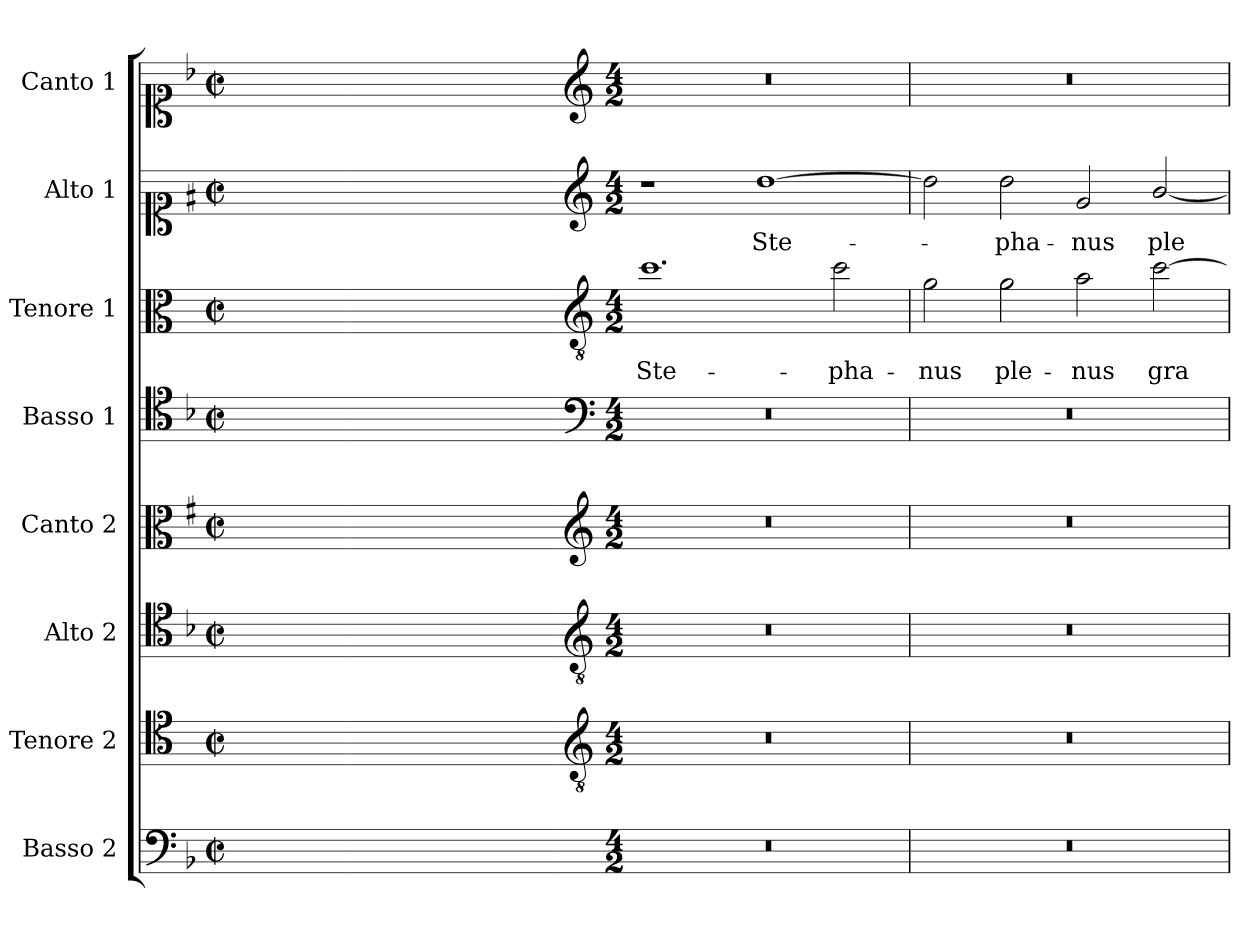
**kern	**kern	**kern	**kern	**kern	**kern	**text	**kern	**text	**kern
*part8	*part7	*part6	*part5	*part4	*part3	*part3	*part2	*part2	*part1
*staff8	*staff7	*staff6	*staff5	*staff4	*staff3	*staff3	*staff2	*staff2	*staff1
*I"Basso 2	*I"Tenore 2	*I"Alto 2	*I"Canto 2	*I"Basso 1	*I"Tenore 1	*	*I"Alto 1	*	*I"Canto 1
*I'B2	*I'T2	*I'A2	*I'C2	*I'B1	*I'T1	*	*I'A1	*	*I'C1
*clefF4	*clefC4	*clefC4	*clefC3	*clefC4	*clefC3	*	*clefC1	*	*clefC1
*	*ITrd4c7	*	*ITrd1c2	*	*ITrd4c7	*	*ITrd1c2	*	*
*k[b-]	*k[b-]	*k[b-]	*k[b-]	*k[b-]	*k[b-]	*	*k[b-]	*	*k[b-]
*F:	*F:	*F:	*F:	*F:	*F:	*	*F:	*	*F:
*M2/2	*M2/2	*M2/2	*M2/2	*M2/2	*M2/2	*	*M2/2	*	*M2/2
*met(c|)	*met(c|)	*met(c|)	*met(c|)	*met(c|)	*met(c|)	*	*met(c|)	*	*met(c|)
=	=	=	=	=	=	=	=	=	=
1ryy	1ryy	1ryy	1ryy	1ryy	1ryy	.	1ryy	.	1ryy
=1X-	=1X-	=1X-	=1X-	=1X-	=1X-	=1X-	=1X-	=1X-	=1X-
4ryy	4ryy	4ryy	4ryy	4ryy	4ryy	.	4ryy	.	4ryy
4ryy	4ryy	4ryy	4ryy	4ryy	4ryy	.	4ryy	.	4ryy
4ryy	4ryy	4ryy	4ryy	4ryy	4ryy	.	4ryy	.	4ryy
4ryy	4ryy	4ryy	4ryy	4ryy	4ryy	.	4ryy	.	4ryy
=1-	=1-	=1-	=1-	=1-	=1-	=1-	=1-	=1-	=1-
*	*clefGv2	*clefGv2	*clefG2	*clefF4	*clefGv2	*	*clefG2	*	*clefG2
*M4/2	*M4/2	*M4/2	*M4/2	*M4/2	*M4/2	*	*M4/2	*	*M4/2
!	!	!	!	!	!	!LO:LY:b	!	!	!
0r	0r	0r	0r	0r	1.f	Ste-	1r	.	0r
!	!	!	!	!	!	!	!	!LO:LY:b	!
.	.	.	.	.	.	.	[1cc	Ste-	.
!	!	!	!	!	!	!LO:LY:b	!	!	!
.	.	.	.	.	2f\	-pha-	.	.	.
=2	=2	=2	=2	=2	=2	=2	=2	=2	=2
!	!	!	!	!	!	!LO:LY:b	!	!	!
0r	0r	0r	0r	0r	2c\	-nus	2cc\]	.	0r
!	!	!	!	!	!	!LO:LY:b	!	!LO:LY:b	!
.	.	.	.	.	2c\	ple-	2cc\	-pha-	.
!	!	!	!	!	!	!LO:LY:b	!	!LO:LY:b	!
.	.	.	.	.	2d\	-nus	2f/	-nus	.
!	!	!	!	!	!	!LO:LY:b	!	!LO:LY:b	!
.	.	.	.	.	[2f\	gra-	[2a/	ple-	.
=	=	=	=	=	=	=	=	=	=
*-	*-	*-	*-	*-	*-	*-	*-	*-	*-
